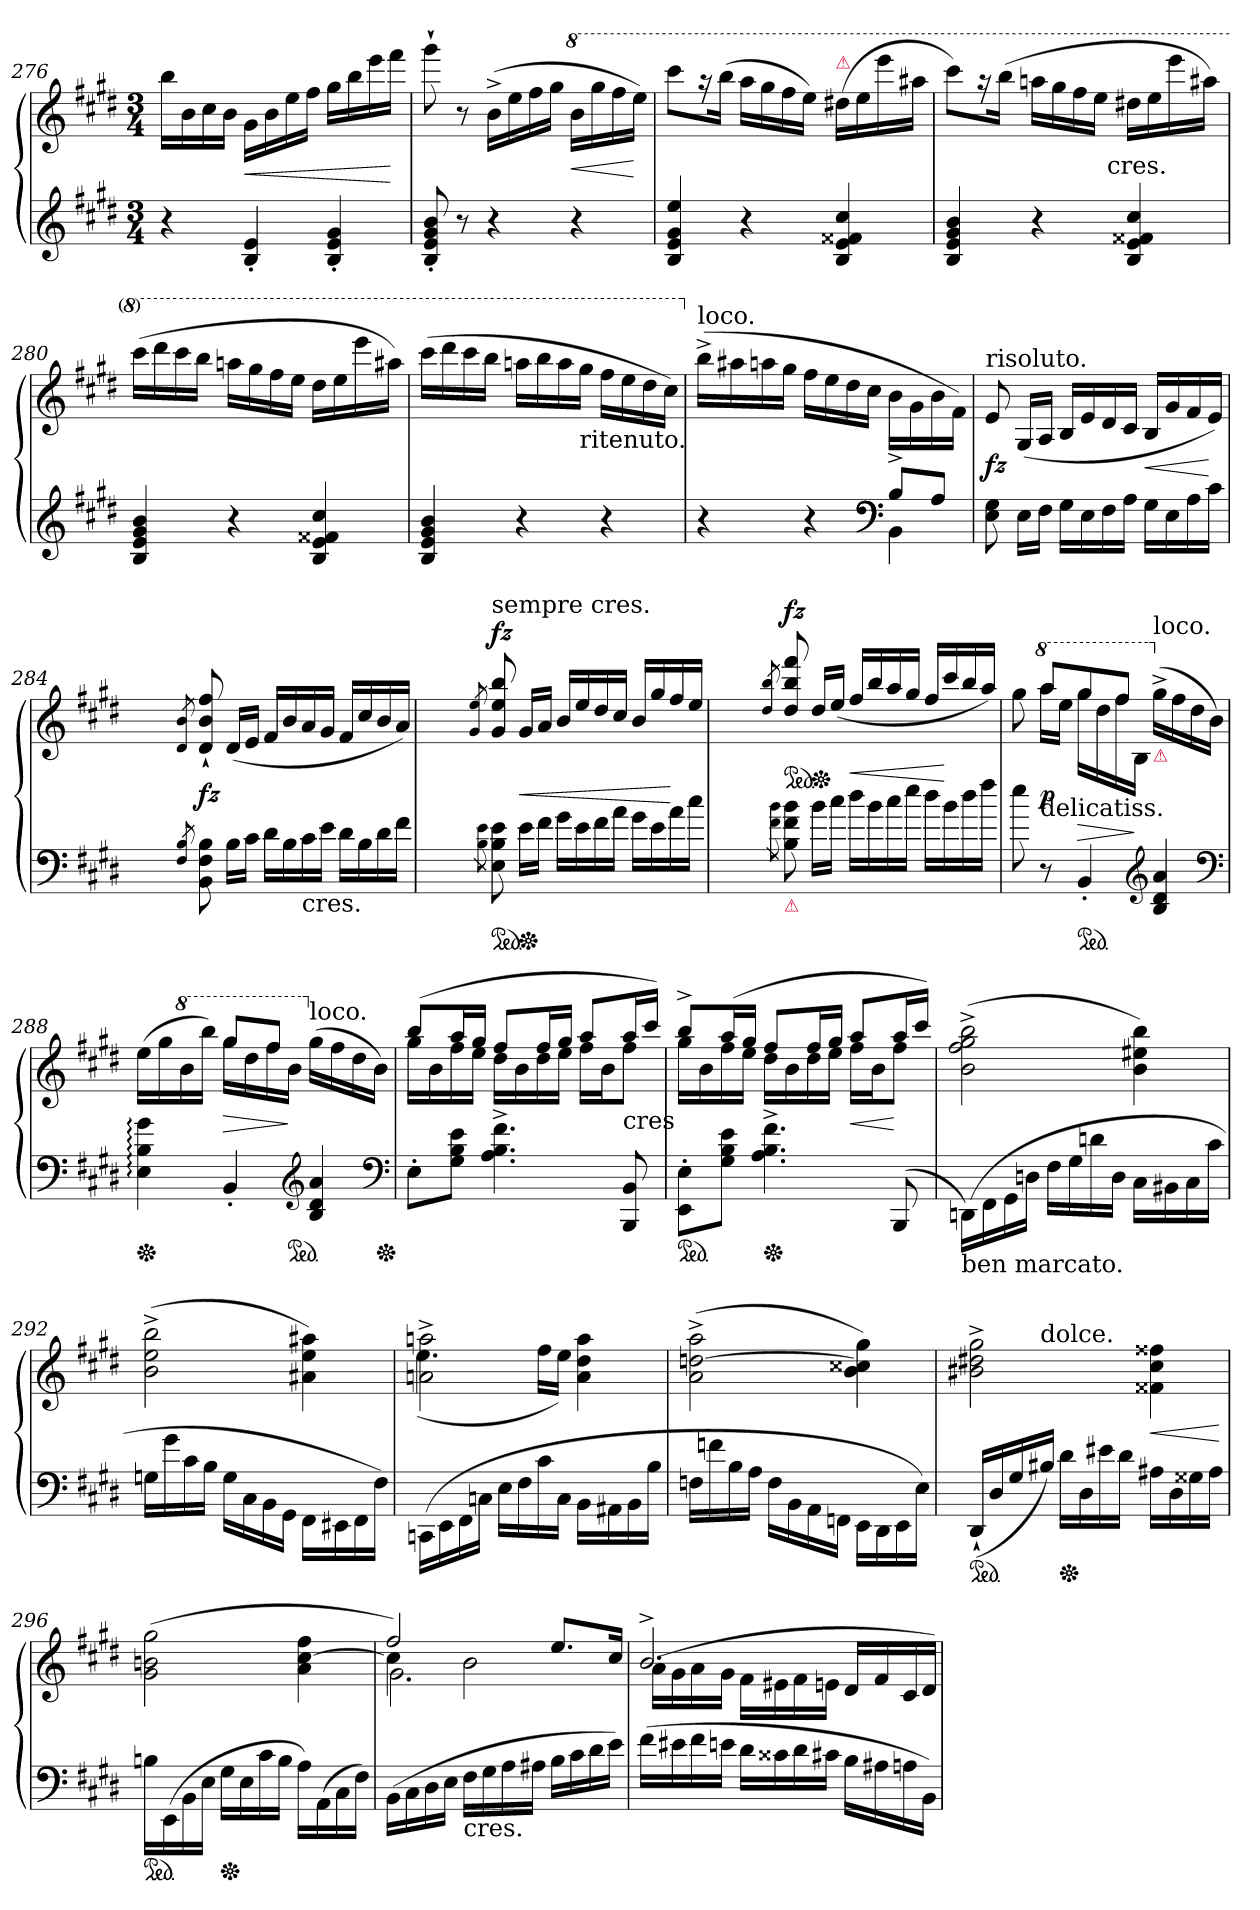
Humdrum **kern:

**kern	**kern	**dynam
*part1	*part1	*part1
*staff2	*staff1	*staff1/2
*clefG2	*clefG2	*
*k[f#c#g#d#]	*k[f#c#g#d#]	*
*M3/4	*M3/4	*
=276	=276	=276
4r	16bbLL	.
.	16b	.
.	16cc#	.
.	16bJJ	.
4B'< 4e'<	16g#LL	<
.	16b	.
.	16ee	.
.	16ff#JJ	.
4B'< 4e'< 4g#'<	16gg#LL	.
.	16bb	.
.	16eee	.
.	16fff#JJ	[
=277	=277	=277
8B'< 8e'< 8g#'< 8b'<	8ggg#`>	.
8r	8r	.
4r	(>16b^<LL	.
.	16ee	.
.	16ff#	.
.	16gg#JJ	.
*	*8va	*
4r	16bbLL	<
.	16ggg#	.
.	16fff#	.
.	16eeeJJ)	[
=278	=278	=278
4B 4e 4g# 4ee	8cccc#L	.
.	16r	.
.	(>16bbbJk	.
4r	16aaaLL	.
.	16ggg#	.
.	16fff#	.
.	16eeeJJ)	.
!	!LO:TX:a:color=crimson:t=⚠	!
4B 4e 4f##X 4cc#	(>16ddd#XLL	.
.	16eee	.
.	16eeee	.
.	16aaa#XJJ	.
=279	=279	=279
*	*^	*
4B 4e 4g# 4b	8cccc#L)	4...ryy	.
.	16r	.	.
.	(>16bbbJk	.	.
4r	16aaanLL	.	.
.	16ggg#	.	.
.	16fff#	.	.
.	16eeeJJ	.	.
!	!	!LO:TX:c:t=cres.	!
.	.	4ryy	.
4B 4e 4f##X 4cc#	16ddd#XLL	.	.
.	16eee	.	.
.	16eeee	.	.
.	16aaa#XJJ)	.	.
.	.	32ryy	.
*	*v	*v	*
=280	=280	=280
4B 4e 4g# 4b	(>16cccc#LL	.
.	16dddd#	.
.	16cccc#	.
.	16bbbJJ	.
4r	16aaanLL	.
.	16ggg#	.
.	16fff#	.
.	16eeeJJ	.
4B 4e 4f##X 4cc#	16ddd#LL	.
.	16eee	.
.	16eeee	.
.	16aaa#XJJ)	.
=281	=281	=281
4B 4e 4g# 4b	(>16cccc#LL	.
.	16dddd#	.
.	16cccc#	.
.	16bbbJJ	.
4r	16aaanLL	.
.	16bbb	.
.	16aaa	.
!	!LO:TX:b:t=ritenuto.	!
.	16ggg#JJ	.
4r	16fff#LL	.
.	16eee	.
.	16ddd#	.
.	16ccc#JJ)	.
=282	=282	=282
*^	*	*
*	*	*X8va	*
!	!	!LO:TX:a:t=loco.	!
2ryy	4r	(>16bb^<LL	.
.	.	16aa#X	.
.	.	16aan	.
.	.	16gg#JJ	.
.	4r	16ff#LL	.
.	.	16ee	.
.	.	16dd#	.
.	.	16cc#JJ	.
*clefF4	*	*	*
8B^>L	4BB	16b\LL	.
.	.	16g#	.
8AJ	.	16b	.
.	.	16f#JJ)	.
*v	*v	*	*
=283	=283	=283
!	!LO:TX:a:t=risoluto.	!
8E 8G#	8e	fz
16E\LL	(>16G#/LL	.
16F#\JJ	16A/JJ	.
16G#\LL	16B/LL	.
16E	16e	.
16F#	16d#	.
16AJJ	16c#JJ	.
16G#LL	16BLL	<
16E	16g#	.
16A	16f#	.
16c#JJ	16eJJ)	[
=284	=284	=284
8qF#/ 8qB/	8qd#/ 8qb/	.
8BB 8F#] 8B]	8d#]`> 8b]`> 8ff#`>	fz
16BLL	(>16d#LL	.
16c#JJ	16eJJ	.
16d#LL	16f#LL	.
16B	16b	.
!LO:TX:b:t=cres.	!	!
16c#	16a	.
16e\JJ	16g#/JJ	.
16d#\LL	16f#/LL	.
16B\	16cc#/	.
16d#\	16b/	.
16f#\JJ	16a/JJ)	.
=285	=285	=285
8qB\ 8qe\	8qg#/ 8qee/	.
!	!LO:TX:a:t=sempre cres.	!
!	!	!LO:DY:a
*ped	*	*
8E\ 8B]\ 8e]\	8g#]/ 8ee]/ 8bb/	fz
*Xped	*	*
16e\LL	16g#/LL	<
16f#\JJ	16a/JJ	.
16g#\LL	16b/LL	.
16e\	16ee/	.
16f#\	16dd#/	.
16a\JJ	16cc#/JJ	.
16g#\LL	16b/LL	.
16e\	16gg#/	.
16a\	16ff#/	[
16cc#\JJ	16ee/JJ	.
=286	=286	=286
8qf#\ 8qb\	8qdd#/ 8qbb/	.
!	!LO:TX:a:color=crimson:t=⚠	!
!LO:TX:b:color=crimson:t=⚠	!	!
!	!	!LO:DY:a
*	*ped	*
8B\ 8f#]\ 8b]\	8dd#]/ 8bb]/ 8fff#/	fz
*	*Xped	*
16b\LL	16dd#/LL	.
16cc#\JJ	(>16ee/JJ	.
16dd#\LL	16ff#/LL	<
16b\	16bb/	.
16cc#\	16aa/	.
16ee\JJ	16gg#/JJ	.
16dd#\LL	16ff#/LL	.
16b\	16ccc#/	[
16dd#\	16bb/	.
16ff#\JJ	16aa/JJ)	.
=287	=287	=287
*	*^	*
8ee\	8gg#	8ryy	.
*	*8va	*	*
!	!LO:TX:b:t=delicatiss.	!	!
8r	8aaaL	16aaaLL	p
.	.	16eeeJJ	.
*ped	*	*	*
4BB'<	8ggg#	16ggg#LL	>
.	.	16ddd#	.
.	8fff#J	16fff#	.
.	.	16bJJ	]
*clefG2	*	*	*
*	*X8va	*	*
!	!LO:TX:a:t=loco.	!	!
!	!LO:TX:b:color=crimson:t=⚠	!	!
4B 4d# 4a	4ryy	(>16gg#^<LL	.
.	.	16ff#	.
.	.	16dd#	.
.	.	16bJJ)	.
*clefF4	*	*	*
=288	=288	=288	=288
*Xped	*	*	*
4E: 4B: 4g#:	4ryy	(>16eeLL	.
.	.	16gg#	.
*	*8va	*	*
.	.	16bb	.
.	.	16bbbJJ)	.
4BB'<	8ggg#L	16ggg#LL	>
.	.	16ddd#	.
.	8fff#J	16fff#	.
*ped	*	*	*
.	.	16bbJJ	]
*clefG2	*	*	*
*	*X8va	*	*
!	!LO:TX:a:t=loco.	!	!
4B 4d# 4a	4ryy	(>16gg#LL	.
.	.	16ff#	.
.	.	16dd#	.
.	.	16bJJ)	.
*clefF4	*	*	*
*Xped	*	*	*
=289	=289	=289	=289
8E'>L	(>8bbL	16gg#LL	.
.	.	16b	.
8G# 8B 8eJ	16aaL	16ff#	.
.	16gg#JJ	16eeJJ	.
4.A^< 4.B^< 4.f#^<	8ff#L	16dd#LL	.
.	.	16b	.
.	16ff#L	16dd#	.
.	16gg#JJ	16eeJJ	.
.	8aaL	16ff#LL	.
.	.	16bJ	.
!	!LO:TX:c:t=cres	!	!
8BBB 8BB	16aaL	8ff#J	.
.	16ccc#JJ)	.	.
=290	=290	=290	=290
!LO:TX:b:color=crimson:t=⚠	!	!	!
*ped	*	*	*
8EE'> 8E'>L	8bb^>L	16gg#LL	.
.	.	16b	.
8G# 8B 8eJ	(>16aaL	16ff#	.
.	16gg#JJ	16eeJJ	.
*Xped	*	*	*
4.A^< 4.B^< 4.f#^<	8ff#L	16dd#LL	.
.	.	16b	.
.	16ff#L	16dd#	.
.	16gg#JJ	16eeJJ	.
.	8aaL	16ff#LL	<
.	.	16bJ	.
(<8BBB	16aaL	8ff#J	[
.	16ccc#JJ)	.	.
*	*v	*v	*
=291	=291	=291
!LO:TX:b:t=ben marcato.	!	!
(>16DDn\LL)	(>2b^< 2ff#^< 2gg#^< 2bb^<	.
16FF#	.	.
16GG#	.	.
16DnJJ	.	.
16F#LL	.	.
16G#	.	.
16dn	.	.
16DJJ	.	.
16C#LL	4b 4ee#X 4bb)	.
16BB#X	.	.
16C#	.	.
16c#JJ	.	.
=292	=292	=292
16GnLL	(>2b^> 2ee^> 2bb^>	.
16g#\	.	.
16c#	.	.
16BJJ	.	.
16G\LL	.	.
16C#	.	.
16BB	.	.
16GG#JJ	.	.
16FF#\LL	4a#X 4ee 4aa#X)	.
16EE#X	.	.
16FF#	.	.
16F#JJ)	.	.
=293	=293	=293
*	*^	*
(>16CCn\LL	2an^>\ 2aan^>\	(>4.ee\	.
16EE	.	.	.
16FF#	.	.	.
16CnJJ	.	.	.
16ELL	.	.	.
16F#	.	.	.
16c#	.	16ff#\LL	.
16CJJ	.	16eeJJ)	.
16BB\LL	4a 4dd# 4aa	4ryy	.
16AA#X	.	.	.
16BB	.	.	.
16BJJ	.	.	.
*	*v	*v	*
=294	=294	=294
16FnLL	(>2a^> [2ddn^> 2aa^>	.
16fn	.	.
16B	.	.
16AJJ	.	.
16F\LL	.	.
16BB	.	.
16AA	.	.
16FFnJJ	.	.
16EE\LL	4b 4cc##X] 4gg#)	.
16DD#	.	.
16EE	.	.
16EJJ)	.	.
=295	=295	=295
!LO:TX:b:color=crimson:t=⚠	!	!
*	*^	*
*ped	*	*	*
(>16DD#`>LL	2b#X^> 2dd#X^> 2gg#^>	8.ryy	.
16D#	.	.	.
16G#	.	.	.
!	!	!LO:TX:a:t=dolce.	!
16B#XJJ)	.	2ryy	.
*Xped	*	*	*
16d#\LL	.	.	.
16D#	.	.	.
16e#X	.	.	.
16d#\JJ	.	.	.
16A#XLL	4f##X 4cc# 4ff##X	.	<
16D#	.	.	.
16G##X	.	.	.
16A#JJ	.	16ryy	.
.	.	.	[
=296	=296	=296	=296
!LO:TX:b:color=crimson:t=⚠	!	!	!
*	*v	*v	*
*ped	*	*
16Bn\LL	(>2g# 2bn 2gg#	.
(16EE	.	.
16BB	.	.
16EJJ	.	.
*Xped	*	*
16G#LL	.	.
16E	.	.
16c#	.	.
16BJJ	.	.
16ALL)	4a [4cc# 4ff#	.
(16AA	.	.
16C#	.	.
16F#JJ)	.	.
=297	=297	=297
*	*^	*
*	*	*^	*
(>16BB\LL	2ff#)	4cc#]	2.g#\	.
16C#	.	.	.	.
16D#	.	.	.	.
16EJJ	.	.	.	.
!LO:TX:b:t=cres.	!	!	!	!
16F#LL	.	2b	.	.
16G#	.	.	.	.
16A	.	.	.	.
16A#XJJ	.	.	.	.
16BLL	8.eeL	.	.	.
16c#	.	.	.	.
16d#	.	.	.	.
16eJJ)	16cc#Jk	.	.	.
*	*	*v	*v	*
=298	=298	=298	=298
(<16f#LL	2.b^	(>16aLL	.
16e#X	.	16g#	.
16f#	.	16a	.
16enJJ	.	16g#JJ	.
16d#LL	.	16f#LL	.
16c##X	.	16e#X	.
16d#	.	16f#	.
16c#XJJ	.	16enJJ	.
16BLL	.	16d#/LL	.
16A#X	.	16f#	.
16An	.	16c#	.
16BBJJ)	.	16d#JJ)	.
*	*v	*v	*
=	=	=
*-	*-	*-
